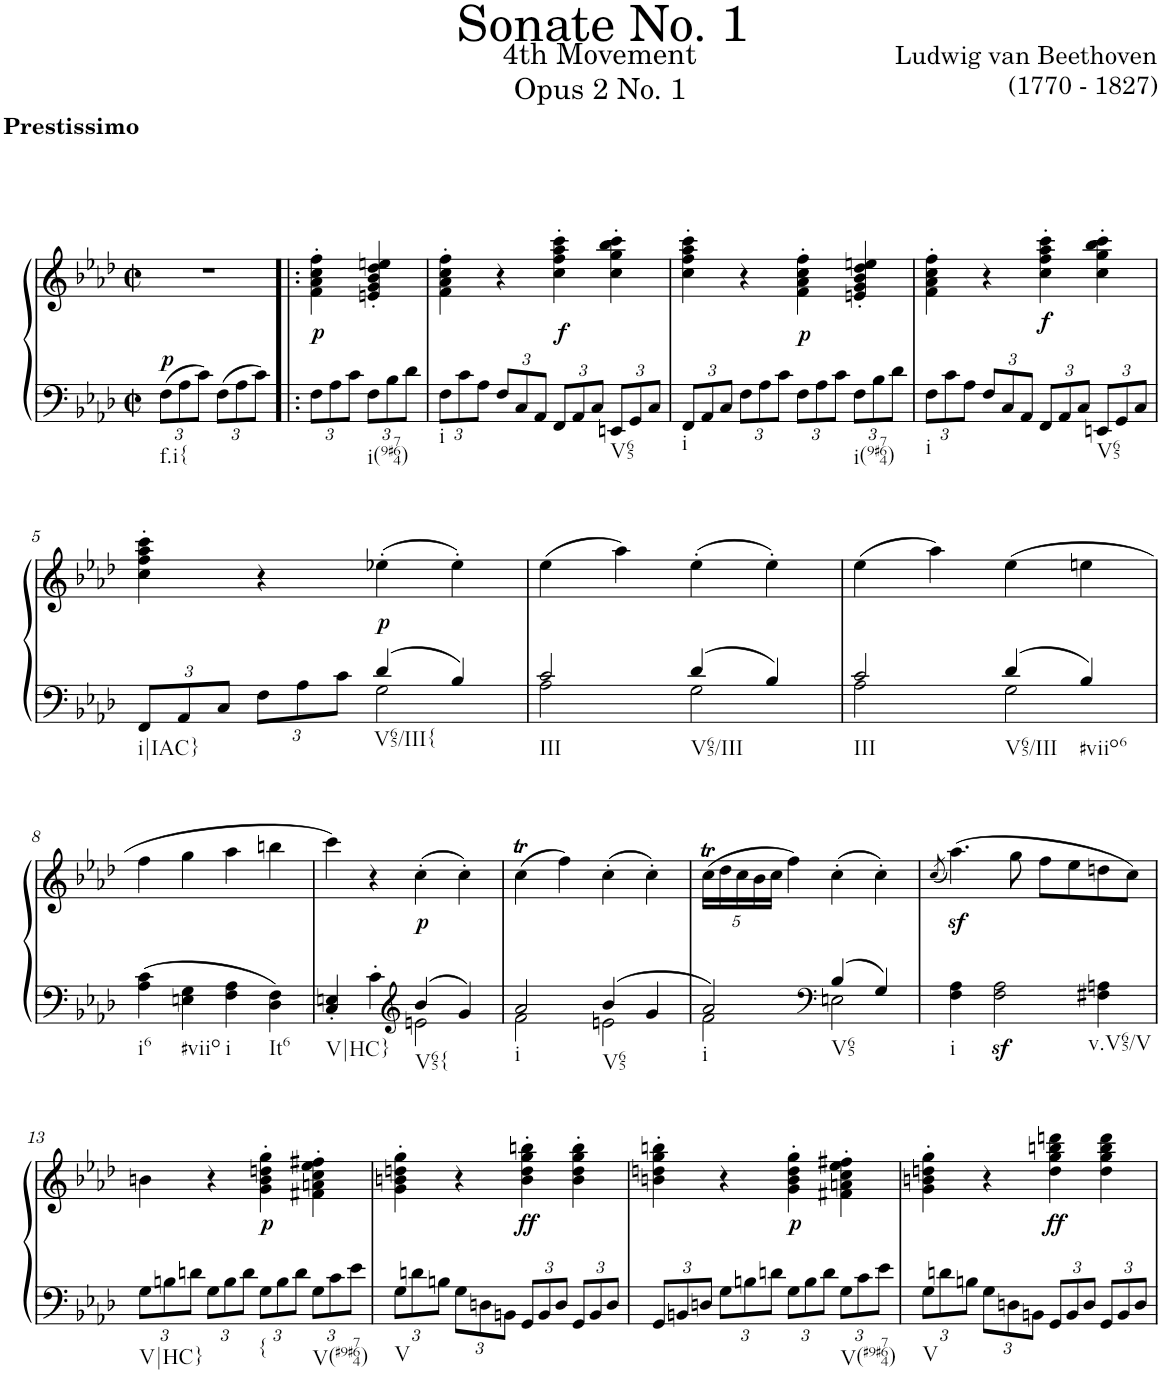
**kern	**kern	**dynam
*part1	*part1	*part1
*staff2	*staff1	*staff1/2
*I"Piano	*	*
*I'Pno.	*	*
*clefF4	*clefG2	*
*k[b-e-a-d-]	*k[b-e-a-d-]	*
*A-:	*A-:	*
*M2/2	*M2/2	*
*met(c|)	*met(c|)	*
*Xbrackettup	*	*
=	=	=
!	!LO:TX:a:B:t=Prestissimo	!
!LO:TX:b:t=f.i{	!	!
!	!	!LO:DY:a=2
12F\L	1r	p
12A-\	.	.
12c\J	.	.
12F\L	.	.
12A-\	.	.
12c\J	.	.
2ryy	.	.
=1!|:	=1!|:	=1!|:
!	!	!LO:DY:b
12F\L	4f\' 4a-\' 4cc\' 4ff\'	p
12A-\	.	.
12c\J	.	.
!LO:TX:b:t=i(9#764)	!	!
12F\L	4en/' 4g/' 4b-/' 4dd-/' 4een/'	.
12B-\	.	.
12d-\J	.	.
=2	=2	=2
!LO:TX:b:t=i	!	!
12F\L	4f\' 4a-\' 4cc\' 4ff\'	.
12c\	.	.
12A-\J	.	.
12F/L	4r	.
12C/	.	.
12AA-/J	.	.
!	!	!LO:DY:b
12FF/L	4cc\' 4ff\' 4aa-\' 4ccc\'	f
12AA-/	.	.
12C/J	.	.
!LO:TX:b:t=V65	!	!
12EEn/L	4cc\' 4gg\' 4bb-\' 4ccc\'	.
12GG/	.	.
12C/J	.	.
=3	=3	=3
!LO:TX:b:t=i	!	!
12FF/L	4cc\' 4ff\' 4aa-\' 4ccc\'	.
12AA-/	.	.
12C/J	.	.
12F\L	4r	.
12A-\	.	.
12c\J	.	.
!	!	!LO:DY:b
12F\L	4f\' 4a-\' 4cc\' 4ff\'	p
12A-\	.	.
12c\J	.	.
!LO:TX:b:t=i(9#764)	!	!
12F\L	4en/' 4g/' 4b-/' 4dd-/' 4een/'	.
12B-\	.	.
12d-\J	.	.
=4	=4	=4
!LO:TX:b:t=i	!	!
12F\L	4f\' 4a-\' 4cc\' 4ff\'	.
12c\	.	.
12A-\J	.	.
12F/L	4r	.
12C/	.	.
12AA-/J	.	.
!	!	!LO:DY:b
12FF/L	4cc\' 4ff\' 4aa-\' 4ccc\'	f
12AA-/	.	.
12C/J	.	.
!LO:TX:b:t=V65	!	!
12EEn/L	4cc\' 4gg\' 4bb-\' 4ccc\'	.
12GG/	.	.
12C/J	.	.
!!LO:LB:g=z
=5	=5	=5
*^	*	*
!LO:TX:b:t=i|IAC}	!	!	!
12FF/L	2ryy	4cc\' 4ff\' 4aa-\' 4ccc\'	.
12AA-/	.	.	.
12C/J	.	.	.
12F\L	.	4r	.
12A-\	.	.	.
12c\J	.	.	.
!LO:TX:b:t=V65/III{	!	!	!
!	!	!	!LO:DY:b
4d-/	2G\	(4ee-X'\	p
4B-/	.	4ee-'\)	.
=6	=6	=6	=6
!LO:TX:b:t=III	!	!	!
2c/	2A-\	(4ee-\	.
.	.	4aa-\)	.
!LO:TX:b:t=V65/III	!	!	!
4d-/	2G\	(4ee-'\	.
4B-/	.	4ee-'\)	.
=7	=7	=7	=7
!LO:TX:b:t=III	!	!	!
2c/	2A-\	(4ee-\	.
.	.	4aa-\)	.
!LO:TX:b:t=V65/III	!	!	!
4d-/	2G\	(4ee-\	.
!LO:TX:b:t=#viio6	!	!	!
4B-/	.	4een\	.
*v	*v	*	*
!!LO:LB:g=z
=8	=8	=8
!LO:TX:b:t=i6	!	!
4A-\ 4c\	4ff\	.
!LO:TX:b:t=#viio	!	!
4En\ 4G\	4gg\	.
!LO:TX:b:t=i	!	!
4F\ 4A-\	4aa-\	.
!LO:TX:b:t=It6	!	!
4D-\ 4F\	4bbn\	.
=9	=9	=9
*^	*	*
!LO:TX:b:t=V|HC}	!	!	!
4C/' 4En/'	2ryy	4ccc\)	.
4c'\	.	4r	.
*clefG2	*	*	*
!LO:TX:b:t=V65{	!	!	!
!	!	!	!LO:DY:b
4b-/	2en\	(4cc'\	p
4g/	.	4cc'\)	.
=10	=10	=10	=10
!LO:TX:b:t=i	!	!	!
2a-/	2f\	(4cct\	.
.	.	4ff\)	.
!LO:TX:b:t=V65	!	!	!
4b-/	2en\	(4cc'\	.
4g/	.	4cc'\)	.
=11	=11	=11	=11
*	*	*Xbrackettup	*
!LO:TX:b:t=i	!	!	!
2a-/	2f\	(20cct\LL	.
.	.	20dd-\	.
.	.	20cc\	.
.	.	20b-\	.
.	.	20cc\JJ	.
.	.	4ff\)	.
*clefF4	*	*	*
!LO:TX:b:t=V65	!	!	!
4B-/	2En\	(4cc'\	.
4G/	.	4cc'\)	.
*v	*v	*	*
=12	=12	=12
.	(8qcc/	.
!LO:TX:b:t=i	!	!
4F\ 4A-\	(4.aa-z<\)	.
2F\z< 2A-\z<	.	.
.	8gg\	.
.	8ff\L	.
.	8ee-\	.
!LO:TX:b:t=v.V65/V	!	!
4F#X\ 4An\	8ddn\	.
.	8cc\J)	.
!!LO:LB:g=z
=13	=13	=13
!LO:TX:b:t=V|HC}	!	!
12G\L	4bn\	.
12Bn\	.	.
12dn\J	.	.
12G\L	4r	.
12B\	.	.
12d\J	.	.
!LO:TX:b:t={	!	!
!	!	!LO:DY:b
12G\L	4g\' 4b\' 4ddn\' 4gg\'	p
12B\	.	.
12d\J	.	.
!LO:TX:b:t=V(#9#764)	!	!
12G\L	4f#X\' 4an\' 4cc\' 4ee-\' 4ff#X\'	.
12c\	.	.
12e-\J	.	.
=14	=14	=14
!LO:TX:b:t=V	!	!
12G\L	4g\' 4bn\' 4ddn\' 4gg\'	.
12dn\	.	.
12Bn\J	.	.
12G\L	4r	.
12Dn\	.	.
12BBn\J	.	.
!	!	!LO:DY:b
12GG/L	4b\' 4dd\' 4gg\' 4bbn\'	ff
12BB/	.	.
12D/J	.	.
12GG/L	4b\' 4dd\' 4gg\' 4bb\'	.
12BB/	.	.
12D/J	.	.
=15	=15	=15
12GG/L	4bn\' 4ddn\' 4gg\' 4bbn\'	.
12BBn/	.	.
12Dn/J	.	.
12G\L	4r	.
12Bn\	.	.
12dn\J	.	.
!	!	!LO:DY:b
12G\L	4g\' 4b\' 4dd\' 4gg\'	p
12B\	.	.
12d\J	.	.
!LO:TX:b:t=V(#9#764)	!	!
12G\L	4f#X\' 4an\' 4cc\' 4ee-\' 4ff#X\'	.
12c\	.	.
12e-\J	.	.
=16	=16	=16
!LO:TX:b:t=V	!	!
12G\L	4g\' 4bn\' 4ddn\' 4gg\'	.
12dn\	.	.
12Bn\J	.	.
12G\L	4r	.
12Dn\	.	.
12BBn\J	.	.
!	!	!LO:DY:b
12GG/L	4dd\ 4gg\ 4bbn\ 4dddn\	ff
12BB/	.	.
12D/J	.	.
12GG/L	4dd\ 4gg\ 4bb\ 4ddd\	.
12BB/	.	.
12D/J	.	.
=	=	=
*-	*-	*-
